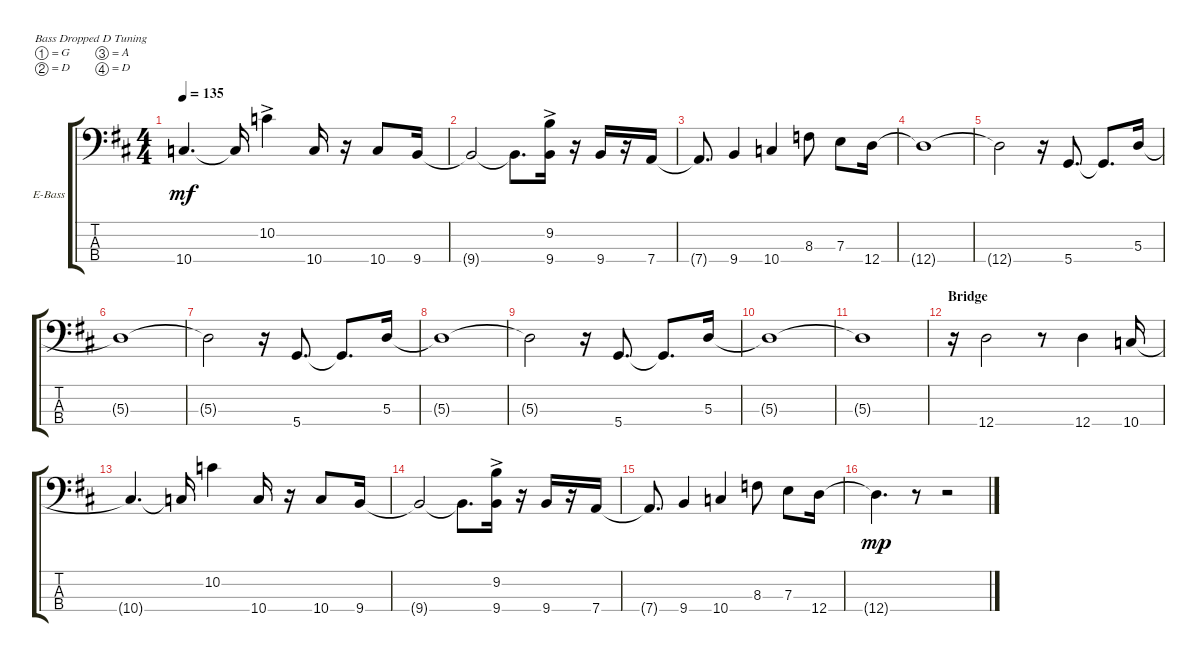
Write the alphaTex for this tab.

\bracketExtendMode groupsimilarinstruments
\firstSystemTrackNameOrientation horizontal
\otherSystemsTrackNameOrientation horizontal
\track ("Bass" "E-Bass") {instrument electricbassfinger}
\staff {score tabs}
\tuning (G2 D2 A1 D1)
\ts (4 4)
\tempo 135
\clef f4
\ks d
10.4{t}.4{d dy mf} 10.4{t}.16 10.2{ac}.4 10.4.16 r.16 10.4.8 9.4.16 |
9.4{t}.2 9.4{t}.8{d} (9.4 9.2{ac}).16 r.16 9.4.16 r.16 7.4.16 |
7.4{t}.8{d} 9.4.4 10.4.4 8.3.8 7.3.8 12.4.16 |
12.4{t}.1 |
12.4{t}.2 r.16 5.4.8{d} 5.4{t}.8{d} 5.3.16 |
5.3{t}.1 |
5.3{t}.2 r.16 5.4.8{d} 5.4{t}.8{d} 5.3.16 |
5.3{t}.1 |
5.3{t}.2 r.16 5.4.8{d} 5.4{t}.8{d} 5.3.16 |
5.3{t}.1 |
5.3{t}.1 |
\section ("" "Bridge")
r.16 12.4.2 r.8 12.4.4 10.4.16 |
10.4{t}.4{d} 10.4{t}.16 10.2.4 10.4.16 r.16 10.4.8 9.4.16 |
9.4{t}.2 9.4{t}.8{d} (9.4 9.2{ac}).16 r.16 9.4.16 r.16 7.4.16 |
7.4{t}.8{d} 9.4.4 10.4.4 8.3.8 7.3.8 12.4.16 |
12.4{t}.4{d dy mp} r.8 r.2
